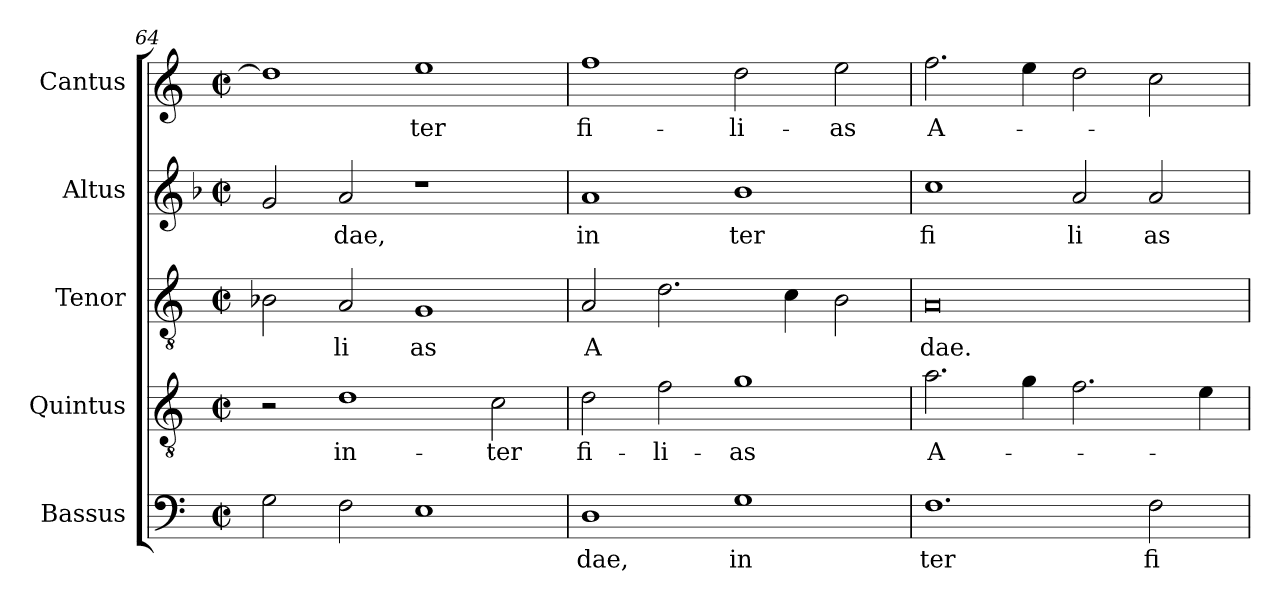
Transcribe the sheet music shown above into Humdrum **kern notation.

**kern	**text	**kern	**text	**kern	**text	**kern	**text	**kern	**text
*part5	*part5	*part4	*part4	*part3	*part3	*part2	*part2	*part1	*part1
*staff5	*staff5	*staff4	*staff4	*staff3	*staff3	*staff2	*staff2	*staff1	*staff1
*I"Bassus	*	*I"Quintus	*	*I"Tenor	*	*I"Altus	*	*I"Cantus	*
*clefF4	*	*clefGv2	*	*clefGv2	*	*clefG2	*	*clefG2	*
*	*	*	*	*	*	*k[b-]	*	*k[]	*
*	*	*	*	*	*	*F:	*	*C:	*
*M2/2	*	*M2/2	*	*M2/2	*	*M2/2	*	*M2/2	*
*met(c|)	*	*met(c|)	*	*met(c|)	*	*met(c|)	*	*met(c|)	*
=64	=64	=64	=64	=64	=64	=64	=64	=64	=64
2G\	.	2r	.	2B-X\	.	2g/	.	1dd]	.
!	!	!	!LO:LY:b:cj	!	!LO:LY:b:cj	!	!LO:LY:b:cj	!	!
2F\	.	1d	in-	2A/	li	2a/	-dae,	.	.
!	!	!	!	!	!LO:LY:b:cj	!	!	!	!LO:LY:b:cj
1E	.	.	.	1G	as	1r	.	1ee	-ter
!	!	!	!LO:LY:b:cj	!	!	!	!	!	!
.	.	2c\	-ter	.	.	.	.	.	.
=65	=65	=65	=65	=65	=65	=65	=65	=65	=65
!	!LO:LY:b:cj	!	!LO:LY:b:cj	!	!LO:LY:b:cj	!	!LO:LY:b:cj	!	!LO:LY:b:cj
1D	dae,	2d\	fi-	2A/	A	1a	in	1ff	fi-
!	!	!	!LO:LY:b:cj	!	!	!	!	!	!
.	.	2f\	-li-	2.d\	.	.	.	.	.
!	!LO:LY:b:cj	!	!LO:LY:b:cj	!	!	!	!LO:LY:b:cj	!	!LO:LY:b:cj
1G	in	1g	-as	.	.	1b-	ter	2dd\	-li-
.	.	.	.	4c\	.	.	.	.	.
!	!	!	!	!	!	!	!	!	!LO:LY:b:cj
.	.	.	.	2B\	.	.	.	2ee\	-as
=66	=66	=66	=66	=66	=66	=66	=66	=66	=66
!	!LO:LY:b:cj	!	!LO:LY:b:cj	!	!LO:LY:b:cj	!	!LO:LY:b:cj	!	!LO:LY:b:cj
1.F	ter	2.a\	A-	0A	dae.	1cc	fi	2.ff\	A-
.	.	4g\	.	.	.	.	.	4ee\	.
!	!	!	!	!	!	!	!LO:LY:b:cj	!	!
.	.	2.f\	.	.	.	2a/	li	2dd\	.
!	!LO:LY:b:cj	!	!	!	!	!	!LO:LY:b:cj	!	!
2F\	fi	.	.	.	.	2a/	as	2cc\	.
.	.	4e\	.	.	.	.	.	.	.
=	=	=	=	=	=	=	=	=	=
*-	*-	*-	*-	*-	*-	*-	*-	*-	*-
